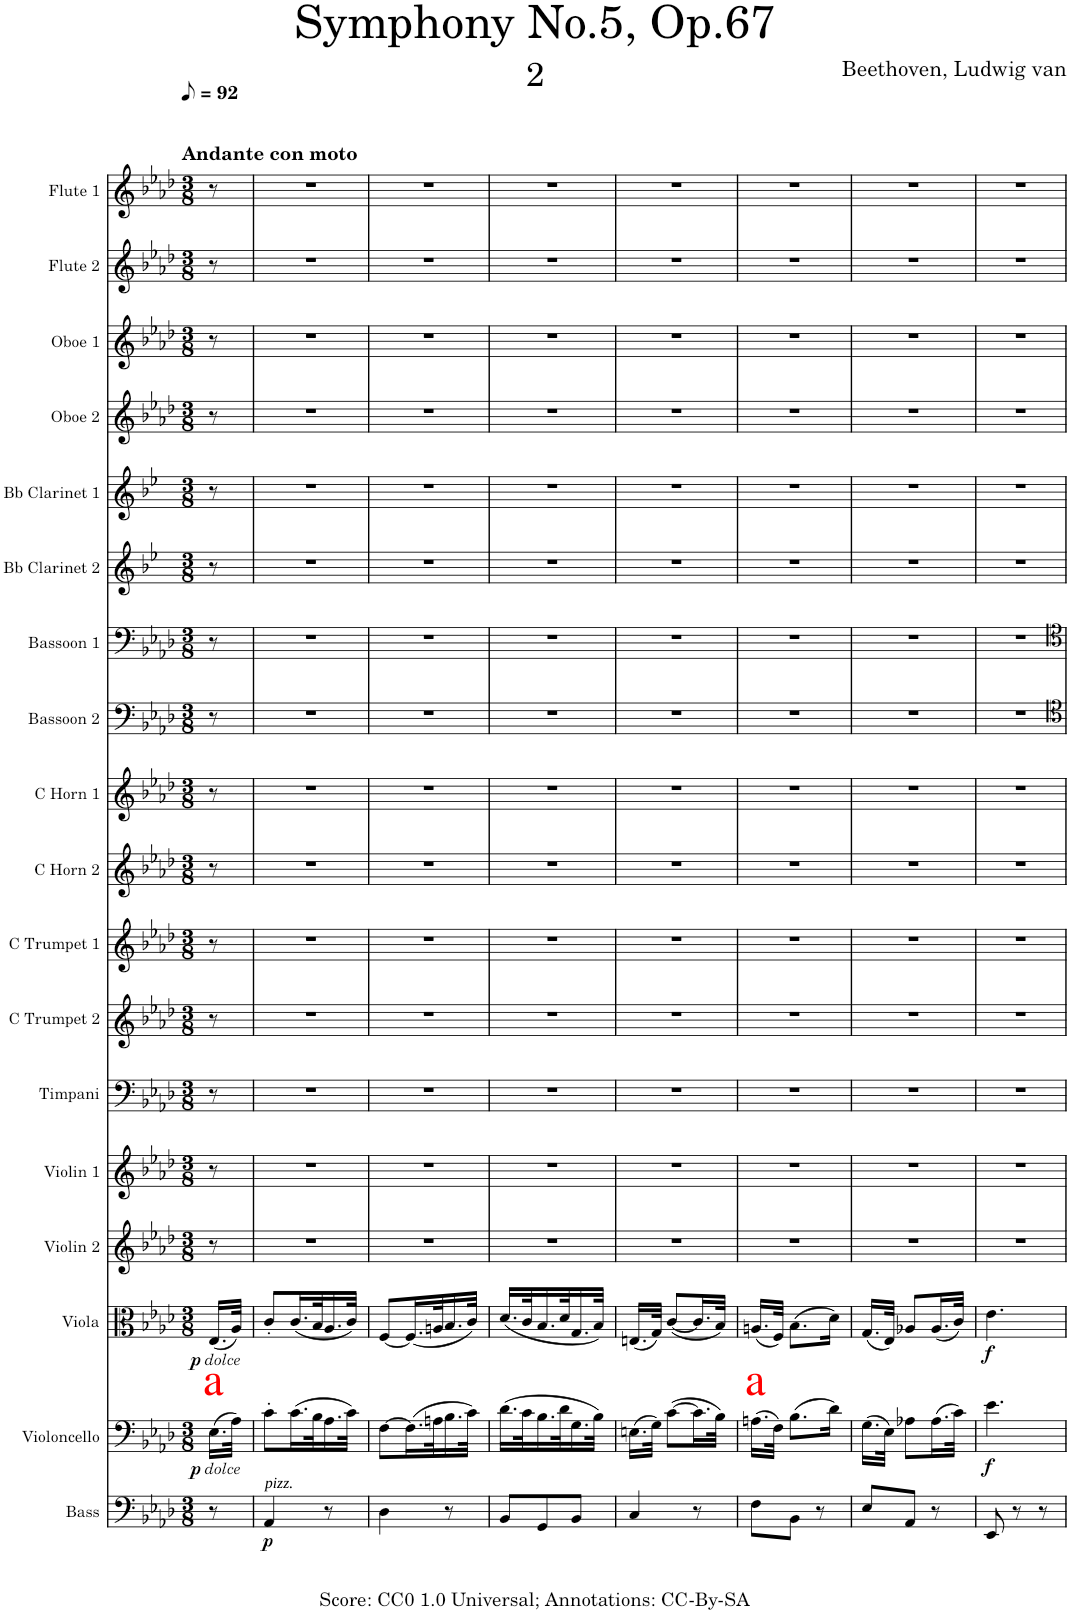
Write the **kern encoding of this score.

**kern	**dynam	**kern	**dynam	**kern	**text	**dynam	**kern	**kern	**kern	**kern	**kern	**kern	**kern	**kern	**kern	**kern	**kern	**kern	**kern	**kern	**kern
*part18	*part18	*part17	*part17	*part16	*part16	*part16	*part15	*part14	*part13	*part12	*part11	*part10	*part9	*part8	*part7	*part6	*part5	*part4	*part3	*part2	*part1
*staff18	*staff18	*staff17	*staff17	*staff16	*staff16	*staff16	*staff15	*staff14	*staff13	*staff12	*staff11	*staff10	*staff9	*staff8	*staff7	*staff6	*staff5	*staff4	*staff3	*staff2	*staff1
*I"Bass	*	*I"Violoncello	*	*I"Viola	*	*	*I"Violin 2	*I"Violin 1	*I"Timpani	*I"C Trumpet 2	*I"C Trumpet 1	*I"C Horn 2	*I"C Horn 1	*I"Bassoon 2	*I"Bassoon 1	*I"Bb Clarinet 2	*I"Bb Clarinet 1	*I"Oboe 2	*I"Oboe 1	*I"Flute 2	*I"Flute 1
*I'B	*	*I'Vc	*	*I'Vla	*	*	*I'Vln 2	*I'Vln 1	*I'Timp	*I'Tpt 2	*I'Tpt 1	*I'Hn 2	*I'Hn 1	*I'Bsn 2	*I'Bsn 1	*I'Cl 2	*I'Cl 1	*I'Ob 2	*I'Ob 1	*I'Fl 2	*I'Fl 1
*clefF4	*	*clefF4	*	*clefC3	*	*	*clefG2	*clefG2	*clefF4	*clefG2	*clefG2	*clefG2	*clefG2	*clefF4	*clefF4	*clefG2	*clefG2	*clefG2	*clefG2	*clefG2	*clefG2
*Trd7c12	*	*	*	*	*	*	*	*	*	*	*	*Trd7c12	*Trd7c12	*	*	*Trd1c2	*Trd1c2	*	*	*	*
*k[b-e-a-d-]	*	*k[b-e-a-d-]	*	*k[b-e-a-d-]	*	*	*k[b-e-a-d-]	*k[b-e-a-d-]	*k[b-e-a-d-]	*k[b-e-a-d-]	*k[b-e-a-d-]	*k[b-e-a-d-]	*k[b-e-a-d-]	*k[b-e-a-d-]	*k[b-e-a-d-]	*k[b-e-]	*k[b-e-]	*k[b-e-a-d-]	*k[b-e-a-d-]	*k[b-e-a-d-]	*k[b-e-a-d-]
*M3/8	*	*M3/8	*	*M3/8	*	*	*M3/8	*M3/8	*M3/8	*M3/8	*M3/8	*M3/8	*M3/8	*M3/8	*M3/8	*M3/8	*M3/8	*M3/8	*M3/8	*M3/8	*M3/8
*MM46	*	*MM46	*	*MM46	*	*	*MM46	*MM46	*MM46	*MM46	*MM46	*MM46	*MM46	*MM46	*MM46	*MM46	*MM46	*MM46	*MM46	*MM46	*MM46
=	=	=	=	=	=	=	=	=	=	=	=	=	=	=	=	=	=	=	=	=	=
!	!	!	!	!	!	!	!	!	!	!	!	!	!	!	!	!	!	!	!	!	!LO:TX:a:B:t=Andante con moto
!	!	!	!LO:DY:b	!	!LO:LY:b:color=#FF0000	!	!	!	!	!	!	!	!	!	!	!	!	!	!	!	!
!	!	!	!LO:DY:n=1:b	!	!	!LO:DY:b	!	!	!	!	!	!	!	!	!	!	!	!	!	!	!
!	!	!	!	!	!	!LO:DY:n=1:b	!	!	!	!	!	!	!	!	!	!	!	!	!	!	!
8r	.	(16.E-\LL	p other-dynamics	(16.E-/LL	a	p other-dynamics	8r	8r	8r	8r	8r	8r	8r	8r	8r	8r	8r	8r	8r	8r	8r
.	.	32A-\JJk)	.	32A-/JJk)	.	.	.	.	.	.	.	.	.	.	.	.	.	.	.	.	.
=1	=1	=1	=1	=1	=1	=1	=1	=1	=1	=1	=1	=1	=1	=1	=1	=1	=1	=1	=1	=1	=1
!LO:TX:a:i:t=pizz.	!	!	!	!	!	!	!	!	!	!	!	!	!	!	!	!	!	!	!	!	!
!	!LO:DY:b	!	!	!	!	!	!	!	!	!	!	!	!	!	!	!	!	!	!	!	!
4AA-/	p	8c'\L	.	8c'/L	.	.	4.r	4.r	4.r	4.r	4.r	4.r	4.r	4.r	4.r	4.r	4.r	4.r	4.r	4.r	4.r
.	.	(16.c\L	.	(16.c/L	.	.	.	.	.	.	.	.	.	.	.	.	.	.	.	.	.
.	.	32B-\K	.	32B-/K	.	.	.	.	.	.	.	.	.	.	.	.	.	.	.	.	.
8r	.	16.A-\	.	16.A-/	.	.	.	.	.	.	.	.	.	.	.	.	.	.	.	.	.
.	.	32c\JJk)	.	32c/JJk)	.	.	.	.	.	.	.	.	.	.	.	.	.	.	.	.	.
=2	=2	=2	=2	=2	=2	=2	=2	=2	=2	=2	=2	=2	=2	=2	=2	=2	=2	=2	=2	=2	=2
4D-\	.	[8F\L	.	[8F/L	.	.	4.r	4.r	4.r	4.r	4.r	4.r	4.r	4.r	4.r	4.r	4.r	4.r	4.r	4.r	4.r
.	.	(16.F\L]	.	(16.F/L]	.	.	.	.	.	.	.	.	.	.	.	.	.	.	.	.	.
.	.	32An\K	.	32An/K	.	.	.	.	.	.	.	.	.	.	.	.	.	.	.	.	.
8r	.	16.B-\	.	16.B-/	.	.	.	.	.	.	.	.	.	.	.	.	.	.	.	.	.
.	.	32c\JJk)	.	32c/JJk)	.	.	.	.	.	.	.	.	.	.	.	.	.	.	.	.	.
=3	=3	=3	=3	=3	=3	=3	=3	=3	=3	=3	=3	=3	=3	=3	=3	=3	=3	=3	=3	=3	=3
8BB-/L	.	(16.d-\LL	.	(16.d-/LL	.	.	4.r	4.r	4.r	4.r	4.r	4.r	4.r	4.r	4.r	4.r	4.r	4.r	4.r	4.r	4.r
.	.	32c\K	.	32c/K	.	.	.	.	.	.	.	.	.	.	.	.	.	.	.	.	.
8GG/	.	16.B-\	.	16.B-/	.	.	.	.	.	.	.	.	.	.	.	.	.	.	.	.	.
.	.	32d-\K	.	32d-/K	.	.	.	.	.	.	.	.	.	.	.	.	.	.	.	.	.
8BB-/J	.	16.G\	.	16.G/	.	.	.	.	.	.	.	.	.	.	.	.	.	.	.	.	.
.	.	32B-\JJk)	.	32B-/JJk)	.	.	.	.	.	.	.	.	.	.	.	.	.	.	.	.	.
=4	=4	=4	=4	=4	=4	=4	=4	=4	=4	=4	=4	=4	=4	=4	=4	=4	=4	=4	=4	=4	=4
4C/	.	(16.En\LL	.	(16.En/LL	.	.	4.r	4.r	4.r	4.r	4.r	4.r	4.r	4.r	4.r	4.r	4.r	4.r	4.r	4.r	4.r
.	.	32G\JJk)	.	32G/JJk)	.	.	.	.	.	.	.	.	.	.	.	.	.	.	.	.	.
.	.	([8c\L	.	([8c/L	.	.	.	.	.	.	.	.	.	.	.	.	.	.	.	.	.
8r	.	16.c\L]	.	16.c/L]	.	.	.	.	.	.	.	.	.	.	.	.	.	.	.	.	.
.	.	32B-\JJk)	.	32B-/JJk)	.	.	.	.	.	.	.	.	.	.	.	.	.	.	.	.	.
=5	=5	=5	=5	=5	=5	=5	=5	=5	=5	=5	=5	=5	=5	=5	=5	=5	=5	=5	=5	=5	=5
!	!	!	!	!	!LO:LY:b:color=#FF0000	!	!	!	!	!	!	!	!	!	!	!	!	!	!	!	!
8F\L	.	(16.An\LL	.	(16.An/LL	a	.	4.r	4.r	4.r	4.r	4.r	4.r	4.r	4.r	4.r	4.r	4.r	4.r	4.r	4.r	4.r
.	.	32F\JJk)	.	32F/JJk)	.	.	.	.	.	.	.	.	.	.	.	.	.	.	.	.	.
8BB-\J	.	(8.B-\L	.	(8.B-\L	.	.	.	.	.	.	.	.	.	.	.	.	.	.	.	.	.
8r	.	.	.	.	.	.	.	.	.	.	.	.	.	.	.	.	.	.	.	.	.
.	.	16d-\Jk)	.	16d-\Jk)	.	.	.	.	.	.	.	.	.	.	.	.	.	.	.	.	.
=6	=6	=6	=6	=6	=6	=6	=6	=6	=6	=6	=6	=6	=6	=6	=6	=6	=6	=6	=6	=6	=6
8E-/L	.	(16.G\LL	.	(16.G/LL	.	.	4.r	4.r	4.r	4.r	4.r	4.r	4.r	4.r	4.r	4.r	4.r	4.r	4.r	4.r	4.r
.	.	32E-\JJk)	.	32E-/JJk)	.	.	.	.	.	.	.	.	.	.	.	.	.	.	.	.	.
8AA-/J	.	8A-X\L	.	8A-X/L	.	.	.	.	.	.	.	.	.	.	.	.	.	.	.	.	.
8r	.	(16.A-\L	.	(16.A-/L	.	.	.	.	.	.	.	.	.	.	.	.	.	.	.	.	.
.	.	32c\JJk)	.	32c/JJk)	.	.	.	.	.	.	.	.	.	.	.	.	.	.	.	.	.
=7	=7	=7	=7	=7	=7	=7	=7	=7	=7	=7	=7	=7	=7	=7	=7	=7	=7	=7	=7	=7	=7
!	!	!	!LO:DY:b	!	!	!LO:DY:b	!	!	!	!	!	!	!	!	!	!	!	!	!	!	!
8EE-/	.	4.e-\	f	4.e-\	.	f	4.r	4.r	4.r	4.r	4.r	4.r	4.r	4.r	4.r	4.r	4.r	4.r	4.r	4.r	4.r
8r	.	.	.	.	.	.	.	.	.	.	.	.	.	.	.	.	.	.	.	.	.
8r	.	.	.	.	.	.	.	.	.	.	.	.	.	.	.	.	.	.	.	.	.
=	=	=	=	=	=	=	=	=	=	=	=	=	=	=	=	=	=	=	=	=	=
*-	*-	*-	*-	*-	*-	*-	*-	*-	*-	*-	*-	*-	*-	*-	*-	*-	*-	*-	*-	*-	*-
